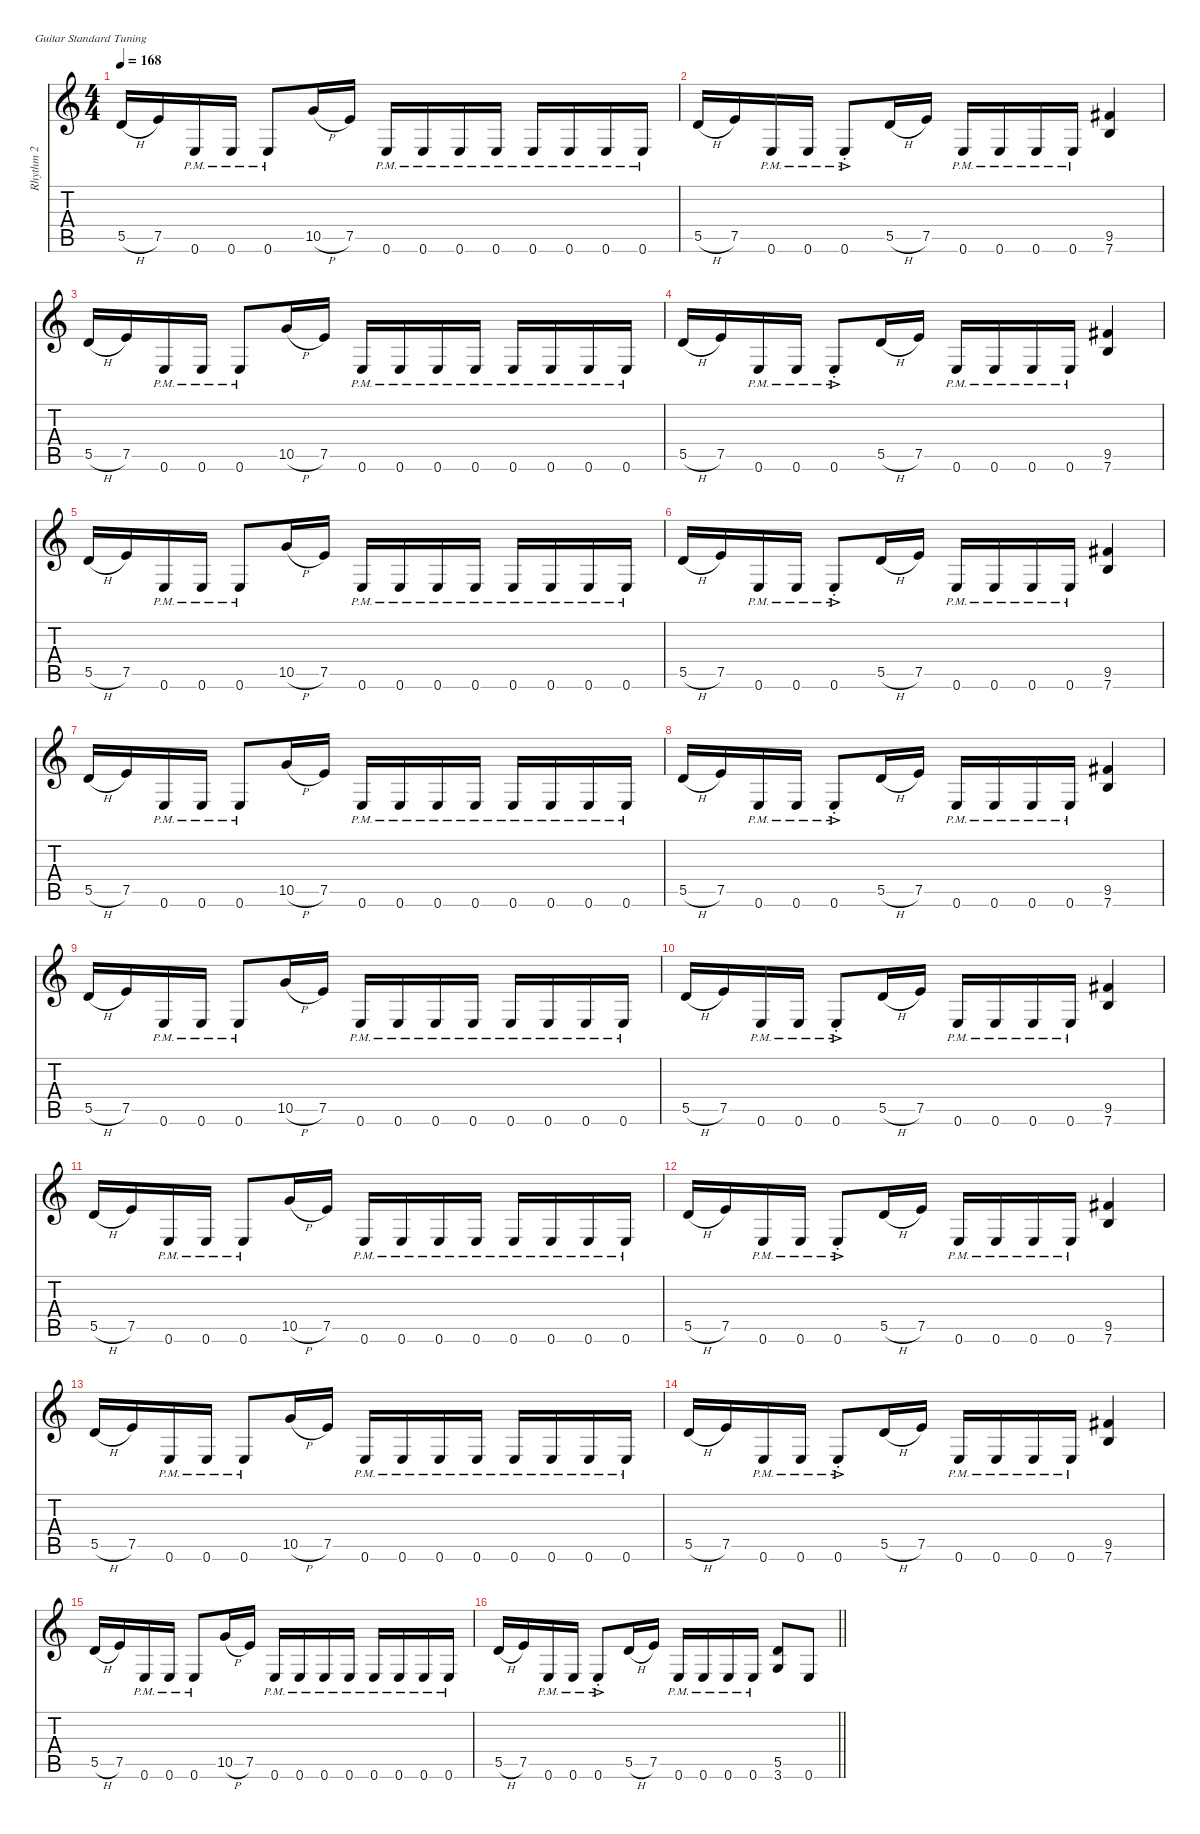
\defaultSystemsLayout 4
\hideDynamics
\bracketExtendMode nobrackets
\firstSystemTrackNameMode fullname
\otherSystemsTrackNameOrientation horizontal
\track ("Rhythm 2" "dist.guit.") {defaultSystemsLayout 4 instrument distortionguitar}
\staff {score tabs}
\tuning (E4 B3 G3 D3 A2 E2)
\ts (4 4)
\tempo 168
\clef g2
\ks c
5.5{h}.16{dy f beam Up} 7.5.16{beam Up} 0.6{pm}.16{beam Up} 0.6{pm}.16{beam Up} 0.6{pm}.8{beam Up} 10.5{h}.16{beam Up} 7.5.16{beam Up} 0.6{pm}.16{beam Up} 0.6{pm}.16{beam Up} 0.6{pm}.16{beam Up} 0.6{pm}.16{beam Up} 0.6{pm}.16{beam Up} 0.6{pm}.16{beam Up} 0.6{pm}.16{beam Up} 0.6{pm}.16{beam Up} |
5.5{h}.16{beam Up} 7.5.16{beam Up} 0.6{pm}.16{beam Up} 0.6{pm}.16{beam Up} 0.6{ac pm st}.8{dy mf beam Up} 5.5{h}.16{dy f beam Up} 7.5.16{beam Up} 0.6{pm}.16{beam Up} 0.6{pm}.16{beam Up} 0.6{pm}.16{beam Up} 0.6{pm}.16{beam Up} (9.5{acc #} 7.6).4{beam Up} |
5.5{h}.16{beam Up} 7.5.16{beam Up} 0.6{pm}.16{beam Up} 0.6{pm}.16{beam Up} 0.6{pm}.8{beam Up} 10.5{h}.16{beam Up} 7.5.16{beam Up} 0.6{pm}.16{beam Up} 0.6{pm}.16{beam Up} 0.6{pm}.16{beam Up} 0.6{pm}.16{beam Up} 0.6{pm}.16{beam Up} 0.6{pm}.16{beam Up} 0.6{pm}.16{beam Up} 0.6{pm}.16{beam Up} |
5.5{h}.16{beam Up} 7.5.16{beam Up} 0.6{pm}.16{beam Up} 0.6{pm}.16{beam Up} 0.6{ac pm st}.8{dy mf beam Up} 5.5{h}.16{dy f beam Up} 7.5.16{beam Up} 0.6{pm}.16{beam Up} 0.6{pm}.16{beam Up} 0.6{pm}.16{beam Up} 0.6{pm}.16{beam Up} (9.5{acc #} 7.6).4{beam Up} |
5.5{h}.16{beam Up} 7.5.16{beam Up} 0.6{pm}.16{beam Up} 0.6{pm}.16{beam Up} 0.6{pm}.8{beam Up} 10.5{h}.16{beam Up} 7.5.16{beam Up} 0.6{pm}.16{beam Up} 0.6{pm}.16{beam Up} 0.6{pm}.16{beam Up} 0.6{pm}.16{beam Up} 0.6{pm}.16{beam Up} 0.6{pm}.16{beam Up} 0.6{pm}.16{beam Up} 0.6{pm}.16{beam Up} |
5.5{h}.16{beam Up} 7.5.16{beam Up} 0.6{pm}.16{beam Up} 0.6{pm}.16{beam Up} 0.6{ac pm st}.8{dy mf beam Up} 5.5{h}.16{dy f beam Up} 7.5.16{beam Up} 0.6{pm}.16{beam Up} 0.6{pm}.16{beam Up} 0.6{pm}.16{beam Up} 0.6{pm}.16{beam Up} (9.5{acc #} 7.6).4{beam Up} |
5.5{h}.16{beam Up} 7.5.16{beam Up} 0.6{pm}.16{beam Up} 0.6{pm}.16{beam Up} 0.6{pm}.8{beam Up} 10.5{h}.16{beam Up} 7.5.16{beam Up} 0.6{pm}.16{beam Up} 0.6{pm}.16{beam Up} 0.6{pm}.16{beam Up} 0.6{pm}.16{beam Up} 0.6{pm}.16{beam Up} 0.6{pm}.16{beam Up} 0.6{pm}.16{beam Up} 0.6{pm}.16{beam Up} |
5.5{h}.16{beam Up} 7.5.16{beam Up} 0.6{pm}.16{beam Up} 0.6{pm}.16{beam Up} 0.6{ac pm st}.8{dy mf beam Up} 5.5{h}.16{dy f beam Up} 7.5.16{beam Up} 0.6{pm}.16{beam Up} 0.6{pm}.16{beam Up} 0.6{pm}.16{beam Up} 0.6{pm}.16{beam Up} (9.5{acc #} 7.6).4{beam Up} |
5.5{h}.16{beam Up} 7.5.16{beam Up} 0.6{pm}.16{beam Up} 0.6{pm}.16{beam Up} 0.6{pm}.8{beam Up} 10.5{h}.16{beam Up} 7.5.16{beam Up} 0.6{pm}.16{beam Up} 0.6{pm}.16{beam Up} 0.6{pm}.16{beam Up} 0.6{pm}.16{beam Up} 0.6{pm}.16{beam Up} 0.6{pm}.16{beam Up} 0.6{pm}.16{beam Up} 0.6{pm}.16{beam Up} |
5.5{h}.16{beam Up} 7.5.16{beam Up} 0.6{pm}.16{beam Up} 0.6{pm}.16{beam Up} 0.6{ac pm st}.8{dy mf beam Up} 5.5{h}.16{dy f beam Up} 7.5.16{beam Up} 0.6{pm}.16{beam Up} 0.6{pm}.16{beam Up} 0.6{pm}.16{beam Up} 0.6{pm}.16{beam Up} (9.5{acc #} 7.6).4{beam Up} |
5.5{h}.16{beam Up} 7.5.16{beam Up} 0.6{pm}.16{beam Up} 0.6{pm}.16{beam Up} 0.6{pm}.8{beam Up} 10.5{h}.16{beam Up} 7.5.16{beam Up} 0.6{pm}.16{beam Up} 0.6{pm}.16{beam Up} 0.6{pm}.16{beam Up} 0.6{pm}.16{beam Up} 0.6{pm}.16{beam Up} 0.6{pm}.16{beam Up} 0.6{pm}.16{beam Up} 0.6{pm}.16{beam Up} |
5.5{h}.16{beam Up} 7.5.16{beam Up} 0.6{pm}.16{beam Up} 0.6{pm}.16{beam Up} 0.6{ac pm st}.8{dy mf beam Up} 5.5{h}.16{dy f beam Up} 7.5.16{beam Up} 0.6{pm}.16{beam Up} 0.6{pm}.16{beam Up} 0.6{pm}.16{beam Up} 0.6{pm}.16{beam Up} (9.5{acc #} 7.6).4{beam Up} |
5.5{h}.16{beam Up} 7.5.16{beam Up} 0.6{pm}.16{beam Up} 0.6{pm}.16{beam Up} 0.6{pm}.8{beam Up} 10.5{h}.16{beam Up} 7.5.16{beam Up} 0.6{pm}.16{beam Up} 0.6{pm}.16{beam Up} 0.6{pm}.16{beam Up} 0.6{pm}.16{beam Up} 0.6{pm}.16{beam Up} 0.6{pm}.16{beam Up} 0.6{pm}.16{beam Up} 0.6{pm}.16{beam Up} |
5.5{h}.16{beam Up} 7.5.16{beam Up} 0.6{pm}.16{beam Up} 0.6{pm}.16{beam Up} 0.6{ac pm st}.8{dy mf beam Up} 5.5{h}.16{dy f beam Up} 7.5.16{beam Up} 0.6{pm}.16{beam Up} 0.6{pm}.16{beam Up} 0.6{pm}.16{beam Up} 0.6{pm}.16{beam Up} (9.5{acc #} 7.6).4{beam Up} |
5.5{h}.16{beam Up} 7.5.16{beam Up} 0.6{pm}.16{beam Up} 0.6{pm}.16{beam Up} 0.6{pm}.8{beam Up} 10.5{h}.16{beam Up} 7.5.16{beam Up} 0.6{pm}.16{beam Up} 0.6{pm}.16{beam Up} 0.6{pm}.16{beam Up} 0.6{pm}.16{beam Up} 0.6{pm}.16{beam Up} 0.6{pm}.16{beam Up} 0.6{pm}.16{beam Up} 0.6{pm}.16{beam Up} |
\barLineRight lightlight
5.5{h}.16{beam Up} 7.5.16{beam Up} 0.6{pm}.16{beam Up} 0.6{pm}.16{beam Up} 0.6{ac pm st}.8{dy mf beam Up} 5.5{h}.16{dy f beam Up} 7.5.16{beam Up} 0.6{pm}.16{beam Up} 0.6{pm}.16{beam Up} 0.6{pm}.16{beam Up} 0.6{pm}.16{beam Up} (5.5 3.6).8{beam Up} 0.6.8{beam Up}
